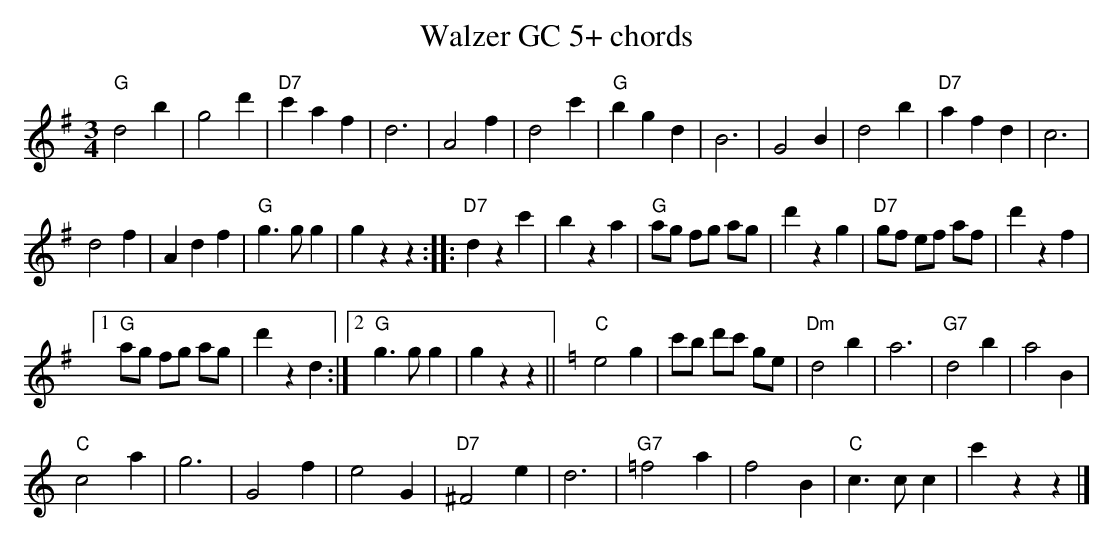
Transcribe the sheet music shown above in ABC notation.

X:1
T:Walzer GC 5+ chords
M:3/4
L:1/4
K:Gmaj%%MIDI gchordon
"G"d2b | g2d' | "D7"c'af | d3 | A2f | d2c' | "G"bgd | B3 | G2B | d2b | "D7"afd | c3 |
d2f | Adf | "G"g>gg | gzz :: "D7"dzc' | bza | [L:1/8] "G"ag fg ag | d'2z2g2 | "D7"gf ef af | d'2z2f2 |1
"G"ag fg ag | d'2z2d2 :|2 "G"g3g g2 | g2 z2z2 || [K:Cmaj] "C"e4g2 | c'b d'c' ge | [L:1/4] "Dm"d2b | a3 | "G7"d2b | a2B |
"C"c2a | g3 | G2f | e2G | "D7"^F2e | d3 | "G7"=f2a | f2B | "C"c>c c | c'zz |]
